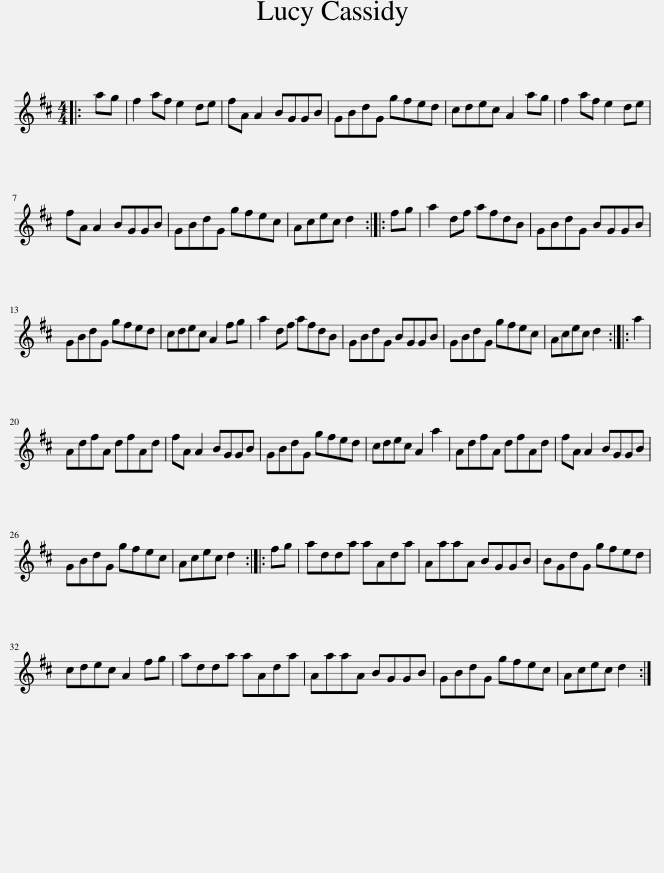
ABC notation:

X:1
L:1/8
M:4/4
I:linebreak $
K:D
V:1 treble
V:1
|: ag | f2 af e2 de | fA A2 BGGB | GBdG gfed | cdec A2 ag | %5
 f2 af e2 de |$ fA A2 BGGB | GBdG gfec | Acec d2 :: fg | %10
 a2 df afdB | GBdG BGGB |$ GBdG gfed | cdec A2 fg | a2 df afdB | %15
 GBdG BGGB | GBdG gfec | Acec d2 :: a2 |$ AdfA dfAd | %20
 fA A2 BGGB | GBdG gfed | cdec A2 a2 | AdfA dfAd | fA A2 BGGB |$ %25
 GBdG gfec | Acec d2 :: fg | adda aAda | AaaA BGGB | %30
 BGdG gfed |$ cdec A2 fg | adda aAda | AaaA BGGB | GBdG gfec | %35
 Acec d2 :| %36
